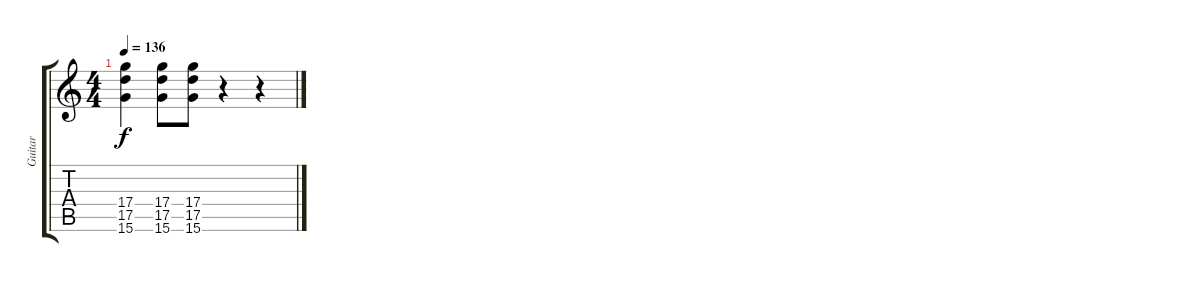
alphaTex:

\track ("Guitar" "Guitar") {instrument overdrivenguitar}
\staff {score tabs}
\tuning (E4 B3 G3 D3 A2 E2) {hide}
\ts (4 4)
\tempo 136
\clef g2
\ks c
(17.4 17.5 15.6).4{dy f} (17.4 17.5 15.6).8 (17.4 17.5 15.6).8 r.4 r.4
